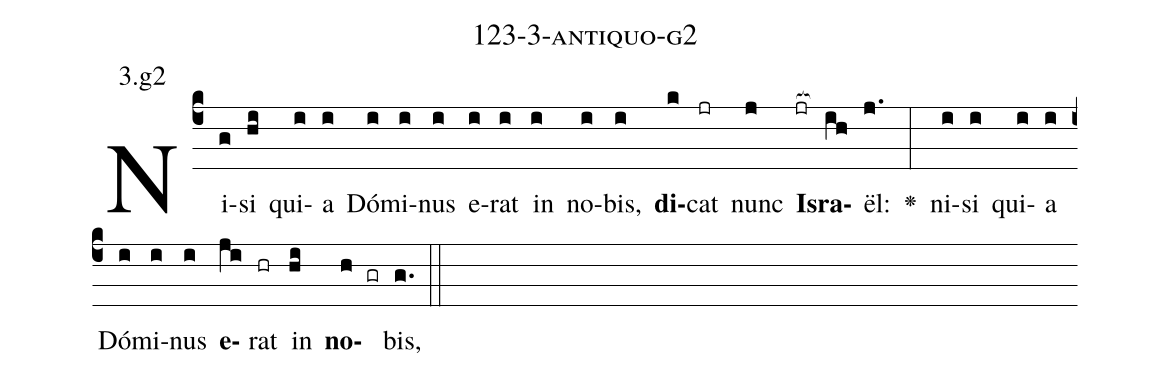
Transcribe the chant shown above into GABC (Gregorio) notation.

name: 123-3-antiquo-g2;
annotation: 3.g2;
%%
(c4)Ni(g)si(hi) qui(i)a(i) Dó(i)mi(i)nus(i) e(i)rat(i) in(i) no(i)bis,(i) <b>di</b>(k)cat(jr) nunc(j) <b>Is</b>(jr[ocb:1{])<b>ra</b>(ih[ocb:0}])ël:(j.) <v>\greheightstar</v>(:) ni(i)si(i) qui(i)a(i) Dó(i)mi(i)nus(i) <b>e</b>(ji)rat(hr) in(hi) <b>no</b>(h gr)bis,(g.) (::)


%E(i) u(i) o(ji) u(hi) a(h) e.(g.) (::)
